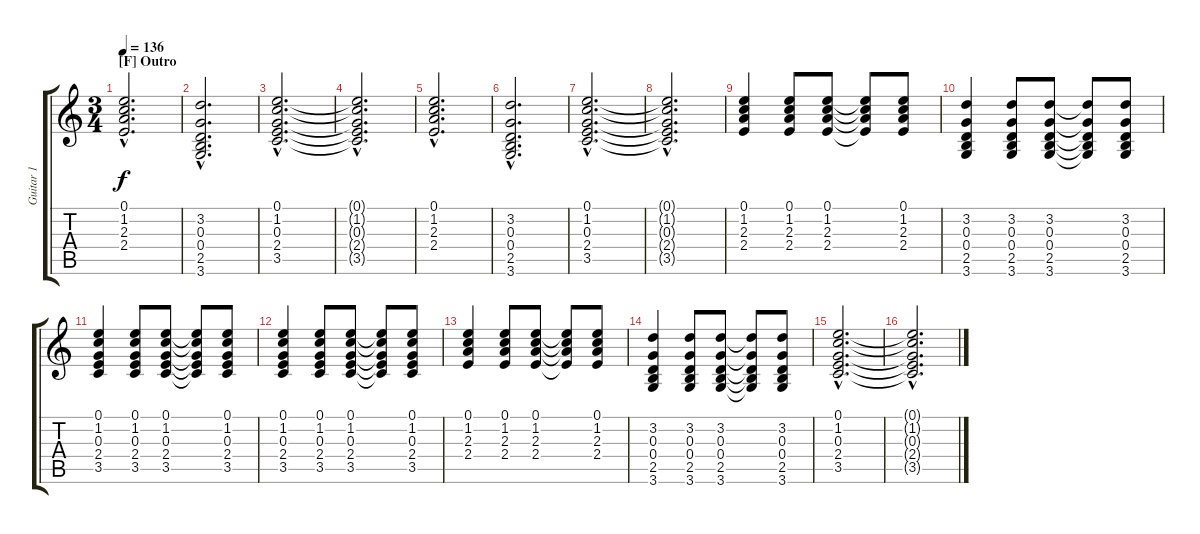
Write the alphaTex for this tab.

\track ("Guitar 1" "Guitar 1") {instrument acousticguitarnylon}
\staff {score tabs}
\tuning (E4 B3 G3 D3 A2 E2) {hide}
\ts (3 4)
\section ("" "[F] Outro")
\tempo 136
\clef g2
\ks aminor
(0.1{hac} 1.2{hac} 2.3{hac} 2.4{hac}).2{d dy f} |
(3.2{hac} 0.3{hac} 0.4{hac} 2.5{hac} 3.6{hac}).2{d} |
(0.1{hac} 1.2{hac} 0.3{hac} 2.4{hac} 3.5{hac}).2{d} |
(0.1{hac t} 1.2{hac t} 0.3{hac t} 2.4{hac t} 3.5{hac t}).2{d} |
(0.1{hac} 1.2{hac} 2.3{hac} 2.4{hac}).2{d} |
(3.2{hac} 0.3{hac} 0.4{hac} 2.5{hac} 3.6{hac}).2{d} |
(0.1{hac} 1.2{hac} 0.3{hac} 2.4{hac} 3.5{hac}).2{d} |
(0.1{hac t} 1.2{hac t} 0.3{hac t} 2.4{hac t} 3.5{hac t}).2{d} |
(0.1 1.2 2.3 2.4).4{volume 14 balance 4} (0.1 1.2 2.3 2.4).8 (0.1 1.2 2.3 2.4).8 (0.1{t} 1.2{t} 2.3{t} 2.4{t}).8 (0.1 1.2 2.3 2.4).8 |
(3.2 0.3 0.4 2.5 3.6).4 (3.2 0.3 0.4 2.5 3.6).8 (3.2 0.3 0.4 2.5 3.6).8 (3.2{t} 0.3{t} 0.4{t} 2.5{t} 3.6{t}).8 (3.2 0.3 0.4 2.5 3.6).8 |
(0.1 1.2 0.3 2.4 3.5).4 (0.1 1.2 0.3 2.4 3.5).8 (0.1 1.2 0.3 2.4 3.5).8 (0.1{t} 1.2{t} 0.3{t} 2.4{t} 3.5{t}).8 (0.1 1.2 0.3 2.4 3.5).8 |
(0.1 1.2 0.3 2.4 3.5).4 (0.1 1.2 0.3 2.4 3.5).8 (0.1 1.2 0.3 2.4 3.5).8 (0.1{t} 1.2{t} 0.3{t} 2.4{t} 3.5{t}).8 (0.1 1.2 0.3 2.4 3.5).8 |
(0.1 1.2 2.3 2.4).4 (0.1 1.2 2.3 2.4).8 (0.1 1.2 2.3 2.4).8 (0.1{t} 1.2{t} 2.3{t} 2.4{t}).8 (0.1 1.2 2.3 2.4).8 |
(3.2 0.3 0.4 2.5 3.6).4 (3.2 0.3 0.4 2.5 3.6).8 (3.2 0.3 0.4 2.5 3.6).8 (3.2{t} 0.3{t} 0.4{t} 2.5{t} 3.6{t}).8 (3.2 0.3 0.4 2.5 3.6).8 |
(0.1{hac} 1.2{hac} 0.3{hac} 2.4{hac} 3.5{hac}).2{d} |
(0.1{hac t} 1.2{hac t} 0.3{hac t} 2.4{hac t} 3.5{hac t}).2{d}
